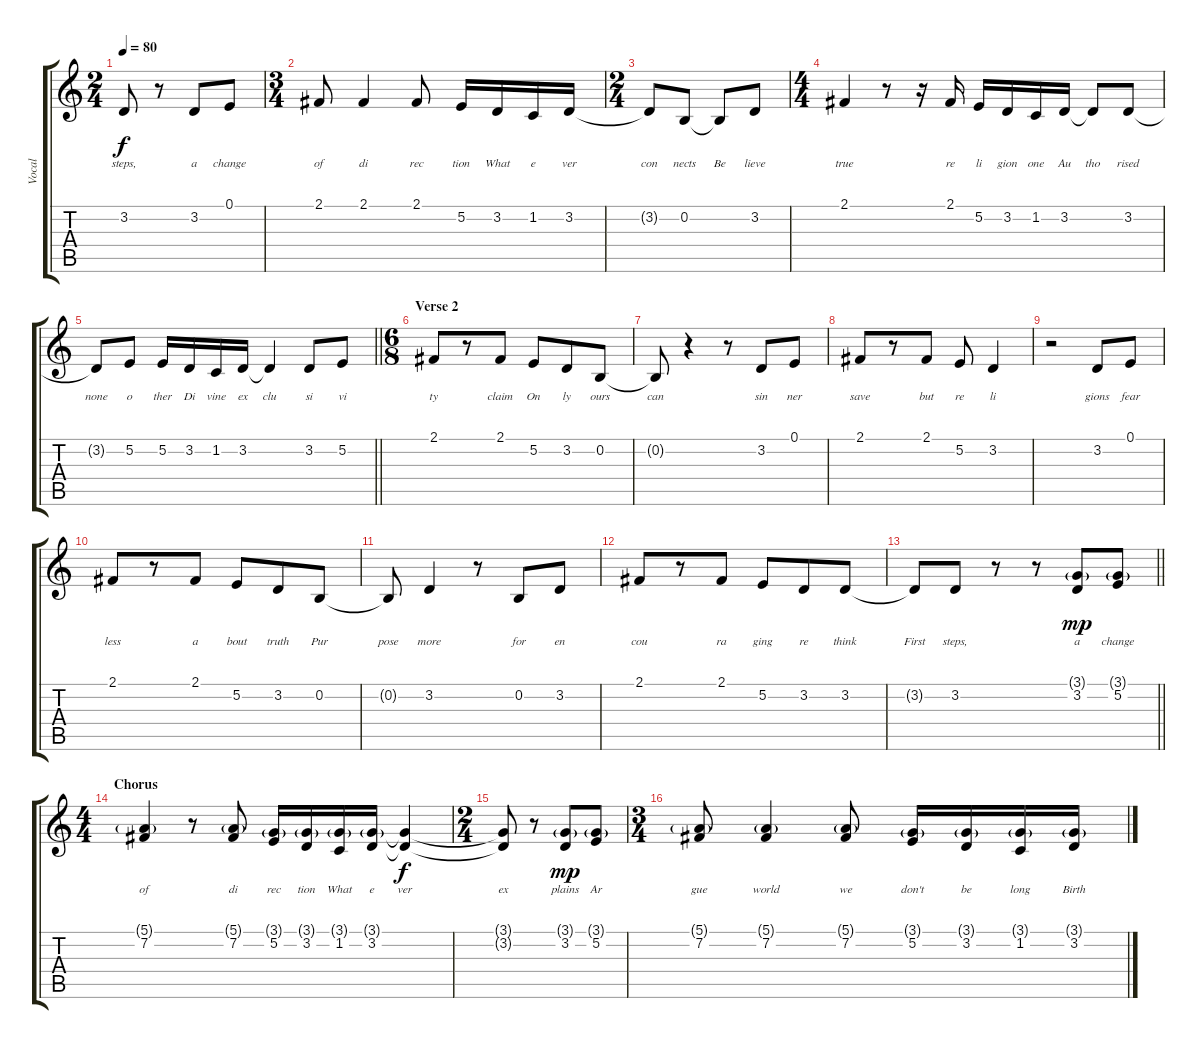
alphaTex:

\track ("Vocal" "Vocal") {instrument acousticgrandpiano}
\staff {score tabs}
\tuning (E4 B3 G3 D3 A2 E2) {hide}
\ts (2 4)
\tempo 80
\clef g2
\ks c
3.2{t}.8{lyrics (0 "steps,") lyrics (1 "") lyrics (2 "") lyrics (3 "") lyrics (4 "") dy f} r.8 3.2.8{lyrics (0 "a") lyrics (1 "") lyrics (2 "") lyrics (3 "") lyrics (4 "")} 0.1.8{lyrics (0 "change") lyrics (1 "") lyrics (2 "") lyrics (3 "") lyrics (4 "")} |
\ts (3 4)
2.1.8{lyrics (0 "of") lyrics (1 "") lyrics (2 "") lyrics (3 "") lyrics (4 "")} 2.1.4{lyrics (0 "di") lyrics (1 "") lyrics (2 "") lyrics (3 "") lyrics (4 "")} 2.1.8{lyrics (0 "rec") lyrics (1 "") lyrics (2 "") lyrics (3 "") lyrics (4 "")} 5.2.16{lyrics (0 "tion") lyrics (1 "") lyrics (2 "") lyrics (3 "") lyrics (4 "")} 3.2.16{lyrics (0 "What") lyrics (1 "") lyrics (2 "") lyrics (3 "") lyrics (4 "")} 1.2.16{lyrics (0 "e") lyrics (1 "") lyrics (2 "") lyrics (3 "") lyrics (4 "")} 3.2.16{lyrics (0 "ver") lyrics (1 "") lyrics (2 "") lyrics (3 "") lyrics (4 "")} |
\ts (2 4)
3.2{t}.8{lyrics (0 "con") lyrics (1 "") lyrics (2 "") lyrics (3 "") lyrics (4 "")} 0.2.8{lyrics (0 "nects") lyrics (1 "") lyrics (2 "") lyrics (3 "") lyrics (4 "")} 0.2{t}.8{lyrics (0 "Be") lyrics (1 "") lyrics (2 "") lyrics (3 "") lyrics (4 "")} 3.2.8{lyrics (0 "lieve") lyrics (1 "") lyrics (2 "") lyrics (3 "") lyrics (4 "")} |
\ts (4 4)
2.1.4{lyrics (0 "true") lyrics (1 "") lyrics (2 "") lyrics (3 "") lyrics (4 "")} r.8 r.16 2.1.16{lyrics (0 "re") lyrics (1 "") lyrics (2 "") lyrics (3 "") lyrics (4 "")} 5.2.16{lyrics (0 "li") lyrics (1 "") lyrics (2 "") lyrics (3 "") lyrics (4 "")} 3.2.16{lyrics (0 "gion") lyrics (1 "") lyrics (2 "") lyrics (3 "") lyrics (4 "")} 1.2.16{lyrics (0 "one") lyrics (1 "") lyrics (2 "") lyrics (3 "") lyrics (4 "")} 3.2.16{lyrics (0 "Au") lyrics (1 "") lyrics (2 "") lyrics (3 "") lyrics (4 "")} 3.2{t}.8{lyrics (0 "tho") lyrics (1 "") lyrics (2 "") lyrics (3 "") lyrics (4 "")} 3.2.8{lyrics (0 "rised") lyrics (1 "") lyrics (2 "") lyrics (3 "") lyrics (4 "")} |
\barLineRight lightlight
3.2{t}.8{lyrics (0 "none") lyrics (1 "") lyrics (2 "") lyrics (3 "") lyrics (4 "")} 5.2.8{lyrics (0 "o") lyrics (1 "") lyrics (2 "") lyrics (3 "") lyrics (4 "")} 5.2.16{lyrics (0 "ther") lyrics (1 "") lyrics (2 "") lyrics (3 "") lyrics (4 "")} 3.2.16{lyrics (0 "Di") lyrics (1 "") lyrics (2 "") lyrics (3 "") lyrics (4 "")} 1.2.16{lyrics (0 "vine") lyrics (1 "") lyrics (2 "") lyrics (3 "") lyrics (4 "")} 3.2.16{lyrics (0 "ex") lyrics (1 "") lyrics (2 "") lyrics (3 "") lyrics (4 "")} 3.2{t}.4{lyrics (0 "clu") lyrics (1 "") lyrics (2 "") lyrics (3 "") lyrics (4 "")} 3.2.8{lyrics (0 "si") lyrics (1 "") lyrics (2 "") lyrics (3 "") lyrics (4 "")} 5.2.8{lyrics (0 "vi") lyrics (1 "") lyrics (2 "") lyrics (3 "") lyrics (4 "")} |
\ts (6 8)
\section ("" "Verse 2")
2.1.8{lyrics (0 "ty") lyrics (1 "") lyrics (2 "") lyrics (3 "") lyrics (4 "")} r.8 2.1.8{lyrics (0 "claim") lyrics (1 "") lyrics (2 "") lyrics (3 "") lyrics (4 "")} 5.2.8{lyrics (0 "On") lyrics (1 "") lyrics (2 "") lyrics (3 "") lyrics (4 "")} 3.2.8{lyrics (0 "ly") lyrics (1 "") lyrics (2 "") lyrics (3 "") lyrics (4 "")} 0.2.8{lyrics (0 "ours") lyrics (1 "") lyrics (2 "") lyrics (3 "") lyrics (4 "")} |
0.2{t}.8{lyrics (0 "can") lyrics (1 "") lyrics (2 "") lyrics (3 "") lyrics (4 "")} r.4 r.8 3.2.8{lyrics (0 "sin") lyrics (1 "") lyrics (2 "") lyrics (3 "") lyrics (4 "")} 0.1.8{lyrics (0 "ner") lyrics (1 "") lyrics (2 "") lyrics (3 "") lyrics (4 "")} |
2.1.8{lyrics (0 "save") lyrics (1 "") lyrics (2 "") lyrics (3 "") lyrics (4 "")} r.8 2.1.8{lyrics (0 "but") lyrics (1 "") lyrics (2 "") lyrics (3 "") lyrics (4 "")} 5.2.8{lyrics (0 "re") lyrics (1 "") lyrics (2 "") lyrics (3 "") lyrics (4 "")} 3.2.4{lyrics (0 "li") lyrics (1 "") lyrics (2 "") lyrics (3 "") lyrics (4 "")} |
r.2 3.2.8{lyrics (0 "gions") lyrics (1 "") lyrics (2 "") lyrics (3 "") lyrics (4 "")} 0.1.8{lyrics (0 "fear") lyrics (1 "") lyrics (2 "") lyrics (3 "") lyrics (4 "")} |
2.1.8{lyrics (0 "less") lyrics (1 "") lyrics (2 "") lyrics (3 "") lyrics (4 "")} r.8 2.1.8{lyrics (0 "a") lyrics (1 "") lyrics (2 "") lyrics (3 "") lyrics (4 "")} 5.2.8{lyrics (0 "bout") lyrics (1 "") lyrics (2 "") lyrics (3 "") lyrics (4 "")} 3.2.8{lyrics (0 "truth") lyrics (1 "") lyrics (2 "") lyrics (3 "") lyrics (4 "")} 0.2.8{lyrics (0 "Pur") lyrics (1 "") lyrics (2 "") lyrics (3 "") lyrics (4 "")} |
0.2{t}.8{lyrics (0 "pose") lyrics (1 "") lyrics (2 "") lyrics (3 "") lyrics (4 "")} 3.2.4{lyrics (0 "more") lyrics (1 "") lyrics (2 "") lyrics (3 "") lyrics (4 "")} r.8 0.2.8{lyrics (0 "for") lyrics (1 "") lyrics (2 "") lyrics (3 "") lyrics (4 "")} 3.2.8{lyrics (0 "en") lyrics (1 "") lyrics (2 "") lyrics (3 "") lyrics (4 "")} |
2.1.8{lyrics (0 "cou") lyrics (1 "") lyrics (2 "") lyrics (3 "") lyrics (4 "")} r.8 2.1.8{lyrics (0 "ra") lyrics (1 "") lyrics (2 "") lyrics (3 "") lyrics (4 "")} 5.2.8{lyrics (0 "ging") lyrics (1 "") lyrics (2 "") lyrics (3 "") lyrics (4 "")} 3.2.8{lyrics (0 "re") lyrics (1 "") lyrics (2 "") lyrics (3 "") lyrics (4 "")} 3.2.8{lyrics (0 "think") lyrics (1 "") lyrics (2 "") lyrics (3 "") lyrics (4 "")} |
\barLineRight lightlight
3.2{t}.8{lyrics (0 "First") lyrics (1 "") lyrics (2 "") lyrics (3 "") lyrics (4 "")} 3.2.8{lyrics (0 "steps,") lyrics (1 "") lyrics (2 "") lyrics (3 "") lyrics (4 "")} r.8 r.8 (3.1{g} 3.2).8{lyrics (0 "a") lyrics (1 "") lyrics (2 "") lyrics (3 "") lyrics (4 "") dy mp} (3.1{g} 5.2).8{lyrics (0 "change") lyrics (1 "") lyrics (2 "") lyrics (3 "") lyrics (4 "")} |
\ts (4 4)
\section ("" "Chorus")
(5.1{g} 7.2).4{lyrics (0 "of") lyrics (1 "") lyrics (2 "") lyrics (3 "") lyrics (4 "")} r.8 (5.1{g} 7.2).8{lyrics (0 "di") lyrics (1 "") lyrics (2 "") lyrics (3 "") lyrics (4 "")} (3.1{g} 5.2).16{lyrics (0 "rec") lyrics (1 "") lyrics (2 "") lyrics (3 "") lyrics (4 "")} (3.1{g} 3.2).16{lyrics (0 "tion") lyrics (1 "") lyrics (2 "") lyrics (3 "") lyrics (4 "")} (3.1{g} 1.2).16{lyrics (0 "What") lyrics (1 "") lyrics (2 "") lyrics (3 "") lyrics (4 "")} (3.1{g} 3.2).16{lyrics (0 "e") lyrics (1 "") lyrics (2 "") lyrics (3 "") lyrics (4 "")} (3.1{t} 3.2{t}).4{lyrics (0 "ver") lyrics (1 "") lyrics (2 "") lyrics (3 "") lyrics (4 "") dy f} |
\ts (2 4)
(3.1{t} 3.2{t}).8{lyrics (0 "ex") lyrics (1 "") lyrics (2 "") lyrics (3 "") lyrics (4 "")} r.8 (3.1{g} 3.2).8{lyrics (0 "plains") lyrics (1 "") lyrics (2 "") lyrics (3 "") lyrics (4 "") dy mp} (3.1{g} 5.2).8{lyrics (0 "Ar") lyrics (1 "") lyrics (2 "") lyrics (3 "") lyrics (4 "")} |
\ts (3 4)
(5.1{g} 7.2).8{lyrics (0 "gue") lyrics (1 "") lyrics (2 "") lyrics (3 "") lyrics (4 "")} (5.1{g} 7.2).4{lyrics (0 "world") lyrics (1 "") lyrics (2 "") lyrics (3 "") lyrics (4 "")} (5.1{g} 7.2).8{lyrics (0 "we") lyrics (1 "") lyrics (2 "") lyrics (3 "") lyrics (4 "")} (3.1{g} 5.2).16{lyrics (0 "don't") lyrics (1 "") lyrics (2 "") lyrics (3 "") lyrics (4 "")} (3.1{g} 3.2).16{lyrics (0 "be") lyrics (1 "") lyrics (2 "") lyrics (3 "") lyrics (4 "")} (3.1{g} 1.2).16{lyrics (0 "long") lyrics (1 "") lyrics (2 "") lyrics (3 "") lyrics (4 "")} (3.1{g} 3.2).16{lyrics (0 "Birth") lyrics (1 "") lyrics (2 "") lyrics (3 "") lyrics (4 "")}
